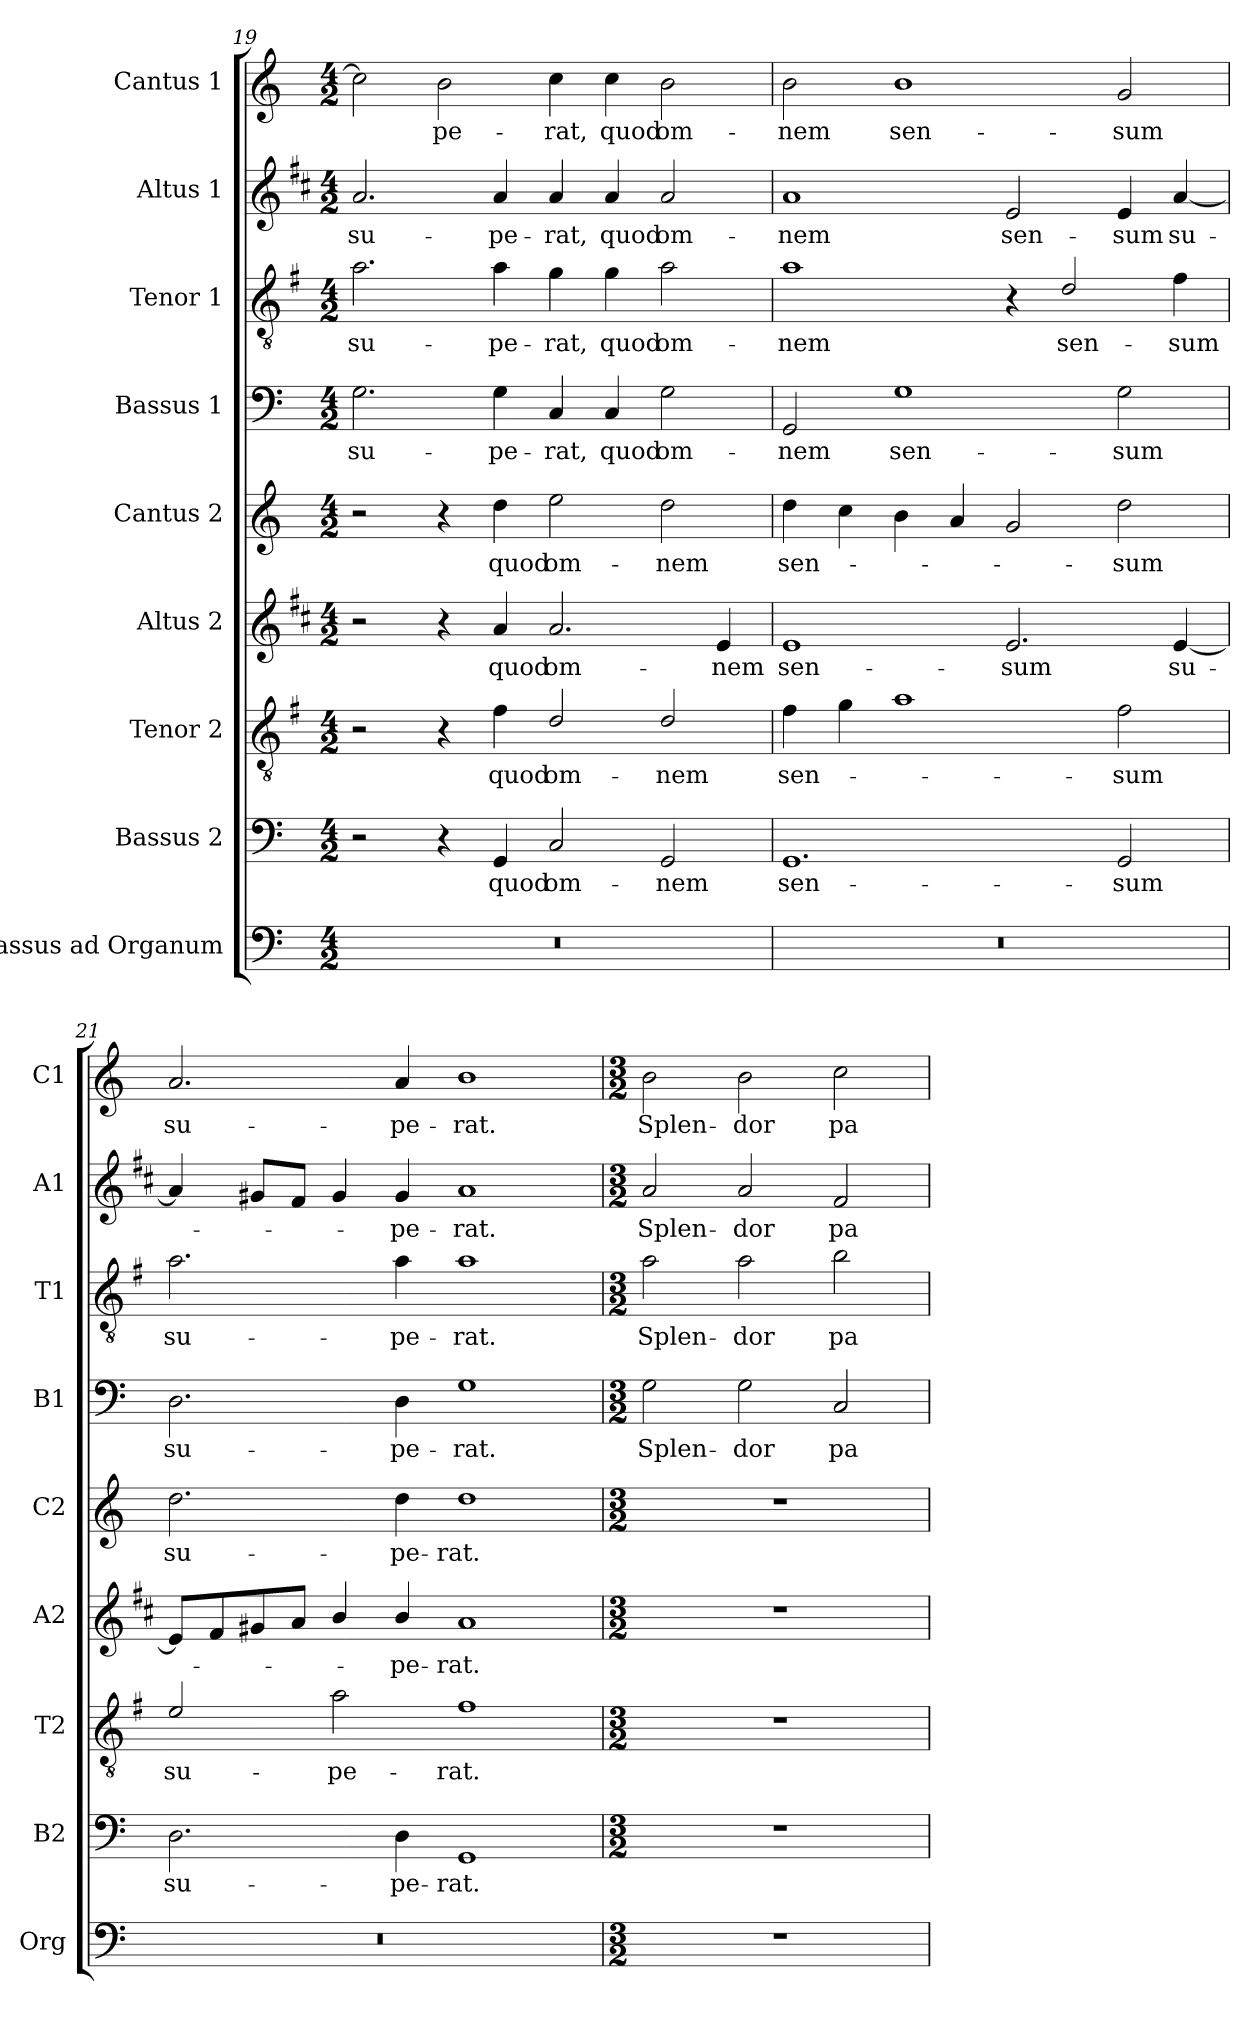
**kern	**kern	**text	**kern	**text	**kern	**text	**kern	**text	**kern	**text	**kern	**text	**kern	**text	**kern	**text
*part9	*part8	*part8	*part7	*part7	*part6	*part6	*part5	*part5	*part4	*part4	*part3	*part3	*part2	*part2	*part1	*part1
*staff9	*staff8	*staff8	*staff7	*staff7	*staff6	*staff6	*staff5	*staff5	*staff4	*staff4	*staff3	*staff3	*staff2	*staff2	*staff1	*staff1
*I"Bassus ad Organum	*I"Bassus 2	*	*I"Tenor 2	*	*I"Altus 2	*	*I"Cantus 2	*	*I"Bassus 1	*	*I"Tenor 1	*	*I"Altus 1	*	*I"Cantus 1	*
*I'Org	*I'B2	*	*I'T2	*	*I'A2	*	*I'C2	*	*I'B1	*	*I'T1	*	*I'A1	*	*I'C1	*
*clefF4	*clefF4	*	*clefGv2	*	*clefG2	*	*clefG2	*	*clefF4	*	*clefGv2	*	*clefG2	*	*clefG2	*
*	*	*	*ITrd4c7	*	*ITrd1c2	*	*	*	*	*	*ITrd4c7	*	*ITrd1c2	*	*	*
*k[]	*k[]	*	*k[]	*	*k[]	*	*k[]	*	*k[]	*	*k[]	*	*k[]	*	*k[]	*
*C:	*C:	*	*C:	*	*C:	*	*C:	*	*C:	*	*C:	*	*C:	*	*C:	*
*M4/2	*M4/2	*	*M4/2	*	*M4/2	*	*M4/2	*	*M4/2	*	*M4/2	*	*M4/2	*	*M4/2	*
=19	=19	=19	=19	=19	=19	=19	=19	=19	=19	=19	=19	=19	=19	=19	=19	=19
!	!	!	!	!	!	!	!	!	!	!LO:LY:b	!	!LO:LY:b	!	!LO:LY:b	!	!
0r	2r	.	2r	.	2r	.	2r	.	2.G\	su-	2.d\	su-	2.g/	su-	2cc\]	.
!	!	!	!	!	!	!	!	!	!	!	!	!	!	!	!	!LO:LY:b
.	4r	.	4r	.	4r	.	4r	.	.	.	.	.	.	.	2b\	-pe-
!	!	!LO:LY:b	!	!LO:LY:b	!	!LO:LY:b	!	!LO:LY:b	!	!LO:LY:b	!	!LO:LY:b	!	!LO:LY:b	!	!
.	4GG/	quod	4B\	quod	4g/	quod	4dd\	quod	4G\	-pe-	4d\	-pe-	4g/	-pe-	.	.
!	!	!LO:LY:b	!	!LO:LY:b	!	!LO:LY:b	!	!LO:LY:b	!	!LO:LY:b	!	!LO:LY:b	!	!LO:LY:b	!	!LO:LY:b
.	2C/	om-	2G/	om-	2.g/	om-	2ee\	om-	4C/	-rat,	4c\	-rat,	4g/	-rat,	4cc\	-rat,
!	!	!	!	!	!	!	!	!	!	!LO:LY:b	!	!LO:LY:b	!	!LO:LY:b	!	!LO:LY:b
.	.	.	.	.	.	.	.	.	4C/	quod	4c\	quod	4g/	quod	4cc\	quod
!	!	!LO:LY:b	!	!LO:LY:b	!	!	!	!LO:LY:b	!	!LO:LY:b	!	!LO:LY:b	!	!LO:LY:b	!	!LO:LY:b
.	2GG/	-nem	2G/	-nem	.	.	2dd\	-nem	2G\	om-	2d\	om-	2g/	om-	2b\	om-
!	!	!	!	!	!	!LO:LY:b	!	!	!	!	!	!	!	!	!	!
.	.	.	.	.	4d/	-nem	.	.	.	.	.	.	.	.	.	.
!!LO:LB:g=z
=20	=20	=20	=20	=20	=20	=20	=20	=20	=20	=20	=20	=20	=20	=20	=20	=20
!	!	!LO:LY:b	!	!LO:LY:b	!	!LO:LY:b	!	!LO:LY:b	!	!LO:LY:b	!	!LO:LY:b	!	!LO:LY:b	!	!LO:LY:b
0r	1.GG	sen-	4B\	sen-	1d	sen-	4dd\	sen-	2GG/	-nem	1d	-nem	1g	-nem	2b\	-nem
.	.	.	4c\	.	.	.	4cc\	.	.	.	.	.	.	.	.	.
!	!	!	!	!	!	!	!	!	!	!LO:LY:b	!	!	!	!	!	!LO:LY:b
.	.	.	1d	.	.	.	4b\	.	1G	sen-	.	.	.	.	1b	sen-
.	.	.	.	.	.	.	4a/	.	.	.	.	.	.	.	.	.
!	!	!	!	!	!	!LO:LY:b	!	!	!	!	!	!	!	!LO:LY:b	!	!
.	.	.	.	.	2.d/	-sum	2g/	.	.	.	4r	.	2d/	sen-	.	.
!	!	!	!	!	!	!	!	!	!	!	!	!LO:LY:b	!	!	!	!
.	.	.	.	.	.	.	.	.	.	.	2G/	sen-	.	.	.	.
!	!	!LO:LY:b	!	!LO:LY:b	!	!	!	!LO:LY:b	!	!LO:LY:b	!	!	!	!LO:LY:b	!	!LO:LY:b
.	2GG/	-sum	2B\	-sum	.	.	2dd\	-sum	2G\	-sum	.	.	4d/	-sum	2g/	-sum
!	!	!	!	!	!	!LO:LY:b	!	!	!	!	!	!LO:LY:b	!	!LO:LY:b	!	!
.	.	.	.	.	[4d/	su-	.	.	.	.	4B\	-sum	[4g/	su-	.	.
=21	=21	=21	=21	=21	=21	=21	=21	=21	=21	=21	=21	=21	=21	=21	=21	=21
!	!	!LO:LY:b	!	!LO:LY:b	!	!	!	!LO:LY:b	!	!LO:LY:b	!	!LO:LY:b	!	!	!	!LO:LY:b
0r	2.D\	su-	2A/	su-	8d/L]	.	2.dd\	su-	2.D\	su-	2.d\	su-	4g/]	.	2.a/	su-
.	.	.	.	.	8e/	.	.	.	.	.	.	.	.	.	.	.
.	.	.	.	.	8f#X/	.	.	.	.	.	.	.	8f#X/L	.	.	.
.	.	.	.	.	8g/J	.	.	.	.	.	.	.	8e/J	.	.	.
!	!	!	!	!LO:LY:b	!	!	!	!	!	!	!	!	!	!	!	!
.	.	.	2d\	-pe-	4a/	.	.	.	.	.	.	.	4f#/	.	.	.
!	!	!LO:LY:b	!	!	!	!LO:LY:b	!	!LO:LY:b	!	!LO:LY:b	!	!LO:LY:b	!	!LO:LY:b	!	!LO:LY:b
.	4D\	-pe-	.	.	4a/	-pe-	4dd\	-pe-	4D\	-pe-	4d\	-pe-	4f#/	-pe-	4a/	-pe-
!	!	!LO:LY:b	!	!LO:LY:b	!	!LO:LY:b	!	!LO:LY:b	!	!LO:LY:b	!	!LO:LY:b	!	!LO:LY:b	!	!LO:LY:b
.	1GG	-rat.	1B	-rat.	1g	-rat.	1dd	-rat.	1G	-rat.	1d	-rat.	1g	-rat.	1b	-rat.
=22	=22	=22	=22	=22	=22	=22	=22	=22	=22	=22	=22	=22	=22	=22	=22	=22
*M3/2	*M3/2	*	*M3/2	*	*M3/2	*	*M3/2	*	*M3/2	*	*M3/2	*	*M3/2	*	*M3/2	*
!	!	!	!	!	!	!	!	!	!	!LO:LY:b	!	!LO:LY:b	!	!LO:LY:b	!	!LO:LY:b
1.r	1.r	.	1.r	.	1.r	.	1.r	.	2G\	Splen-	2d\	Splen-	2g/	Splen-	2b\	Splen-
!	!	!	!	!	!	!	!	!	!	!LO:LY:b	!	!LO:LY:b	!	!LO:LY:b	!	!LO:LY:b
.	.	.	.	.	.	.	.	.	2G\	-dor	2d\	-dor	2g/	-dor	2b\	-dor
!	!	!	!	!	!	!	!	!	!	!LO:LY:b	!	!LO:LY:b	!	!LO:LY:b	!	!LO:LY:b
.	.	.	.	.	.	.	.	.	2C/	pa-	2e\	pa-	2e/	pa-	2cc\	pa-
=	=	=	=	=	=	=	=	=	=	=	=	=	=	=	=	=
*-	*-	*-	*-	*-	*-	*-	*-	*-	*-	*-	*-	*-	*-	*-	*-	*-
